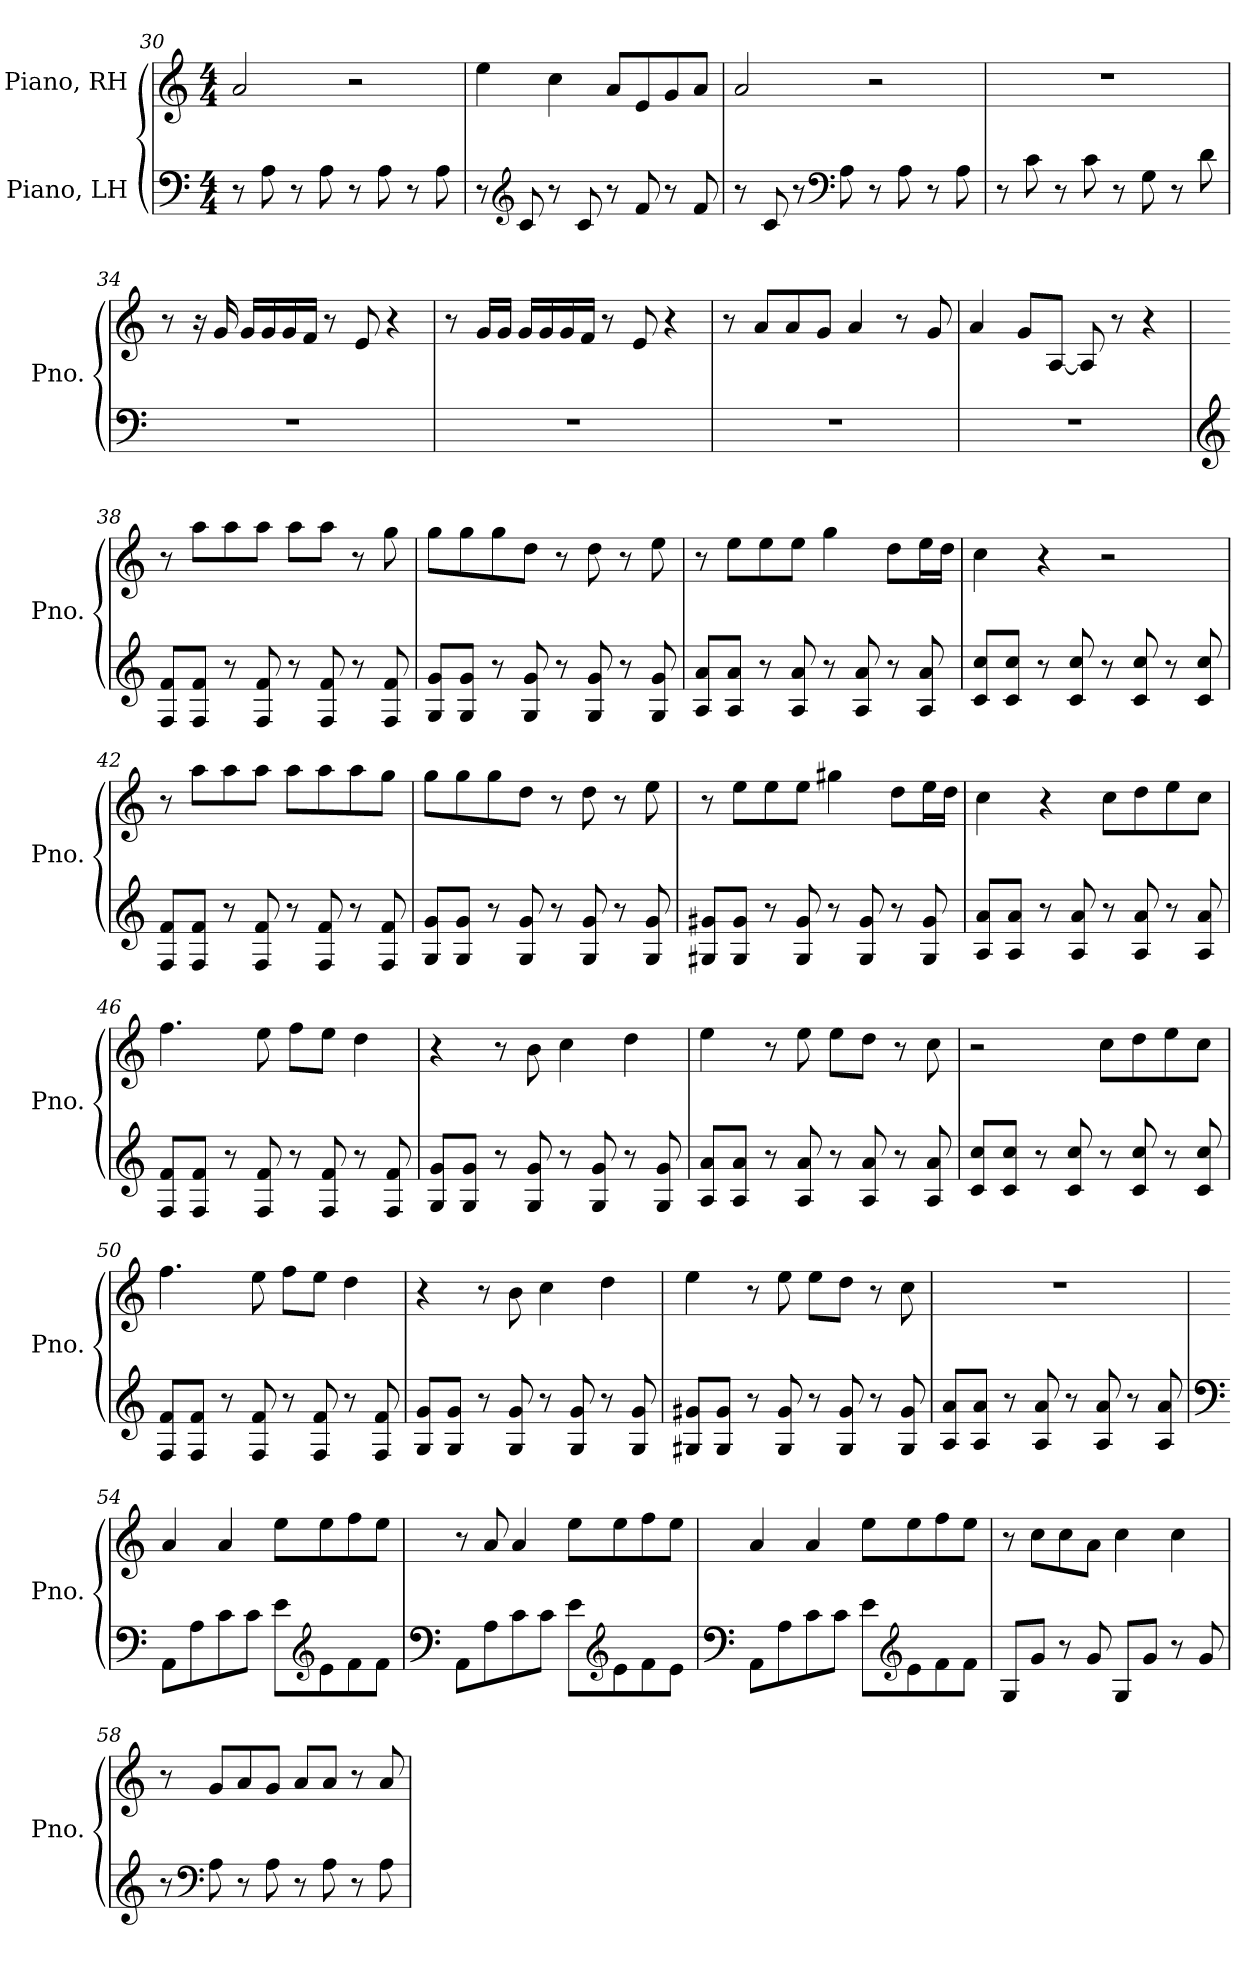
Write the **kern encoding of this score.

**kern	**kern
*part2	*part1
*staff2	*staff1
*I"Piano, LH	*I"Piano, RH
*I'Pno.	*I'Pno.
*clefF4	*clefG2
*k[]	*k[]
*M4/4	*M4/4
=30	=30
8r	2a/
8A\	.
8r	.
8A\	.
8r	2r
8A\	.
8r	.
8A\	.
=31	=31
8r	4ee\
*clefG2	*
8c/	.
8r	4cc\
8c/	.
8r	8a/L
8f/	8e/
8r	8g/
8f/	8a/J
=32	=32
8r	2a/
8c/	.
8r	.
*clefF4	*
8A\	.
8r	2r
8A\	.
8r	.
8A\	.
!!LO:LB:g=z
=33	=33
8r	1r
8c\	.
8r	.
8c\	.
8r	.
8G\	.
8r	.
8d\	.
=34	=34
1r	8r
.	16r
.	16g/
.	16g/LL
.	16g/
.	16g/
.	16f/JJ
.	8r
.	8e/
.	4r
=35	=35
1r	8r
.	16g/LL
.	16g/JJ
.	16g/LL
.	16g/
.	16g/
.	16f/JJ
.	8r
.	8e/
.	4r
=36	=36
1r	8r
.	8a/L
.	8a/
.	8g/J
.	4a/
.	8r
.	8g/
=37	=37
1r	4a/
.	8g/L
.	[8A/J
.	8A/]
.	8r
.	4r
!!LO:LB:g=z
=38	=38
*clefG2	*
8F/ 8f/L	8r
8F/ 8f/J	8aa\L
8r	8aa\
8F/ 8f/	8aa\J
8r	8aa\L
8F/ 8f/	8aa\J
8r	8r
8F/ 8f/	8gg\
=39	=39
8G/ 8g/L	8gg\L
8G/ 8g/J	8gg\
8r	8gg\
8G/ 8g/	8dd\J
8r	8r
8G/ 8g/	8dd\
8r	8r
8G/ 8g/	8ee\
=40	=40
8A/ 8a/L	8r
8A/ 8a/J	8ee\L
8r	8ee\
8A/ 8a/	8ee\J
8r	4gg\
8A/ 8a/	.
8r	8dd\L
8A/ 8a/	16ee\L
.	16dd\JJ
=41	=41
8c/ 8cc/L	4cc\
8c/ 8cc/J	.
8r	4r
8c/ 8cc/	.
8r	2r
8c/ 8cc/	.
8r	.
8c/ 8cc/	.
!!LO:LB:g=z
=42	=42
8F/ 8f/L	8r
8F/ 8f/J	8aa\L
8r	8aa\
8F/ 8f/	8aa\J
8r	8aa\L
8F/ 8f/	8aa\
8r	8aa\
8F/ 8f/	8gg\J
=43	=43
8G/ 8g/L	8gg\L
8G/ 8g/J	8gg\
8r	8gg\
8G/ 8g/	8dd\J
8r	8r
8G/ 8g/	8dd\
8r	8r
8G/ 8g/	8ee\
=44	=44
8G#X/ 8g#X/L	8r
8G#/ 8g#/J	8ee\L
8r	8ee\
8G#/ 8g#/	8ee\J
8r	4gg#X\
8G#/ 8g#/	.
8r	8dd\L
8G#/ 8g#/	16ee\L
.	16dd\JJ
=45	=45
8A/ 8a/L	4cc\
8A/ 8a/J	.
8r	4r
8A/ 8a/	.
8r	8cc\L
8A/ 8a/	8dd\
8r	8ee\
8A/ 8a/	8cc\J
!!LO:LB:g=z
=46	=46
8F/ 8f/L	4.ff\
8F/ 8f/J	.
8r	.
8F/ 8f/	8ee\
8r	8ff\L
8F/ 8f/	8ee\J
8r	4dd\
8F/ 8f/	.
=47	=47
8G/ 8g/L	4r
8G/ 8g/J	.
8r	8r
8G/ 8g/	8b\
8r	4cc\
8G/ 8g/	.
8r	4dd\
8G/ 8g/	.
=48	=48
8A/ 8a/L	4ee\
8A/ 8a/J	.
8r	8r
8A/ 8a/	8ee\
8r	8ee\L
8A/ 8a/	8dd\J
8r	8r
8A/ 8a/	8cc\
=49	=49
8c/ 8cc/L	2r
8c/ 8cc/J	.
8r	.
8c/ 8cc/	.
8r	8cc\L
8c/ 8cc/	8dd\
8r	8ee\
8c/ 8cc/	8cc\J
!!LO:LB:g=z
=50	=50
8F/ 8f/L	4.ff\
8F/ 8f/J	.
8r	.
8F/ 8f/	8ee\
8r	8ff\L
8F/ 8f/	8ee\J
8r	4dd\
8F/ 8f/	.
=51	=51
8G/ 8g/L	4r
8G/ 8g/J	.
8r	8r
8G/ 8g/	8b\
8r	4cc\
8G/ 8g/	.
8r	4dd\
8G/ 8g/	.
=52	=52
8G#X/ 8g#X/L	4ee\
8G#/ 8g#/J	.
8r	8r
8G#/ 8g#/	8ee\
8r	8ee\L
8G#/ 8g#/	8dd\J
8r	8r
8G#/ 8g#/	8cc\
=53	=53
8A/ 8a/L	1r
8A/ 8a/J	.
8r	.
8A/ 8a/	.
8r	.
8A/ 8a/	.
8r	.
8A/ 8a/	.
!!LO:PB:g=z
=54	=54
*clefF4	*
8AA\L	4a/
8A\	.
8c\	4a/
8c\J	.
8e\L	8ee\L
*clefG2	*
8e\	8ee\
8f\	8ff\
8f\J	8ee\J
=55	=55
*clefF4	*
8AA\L	8r
8A\	8a/
8c\	4a/
8c\J	.
8e\L	8ee\L
*clefG2	*
8e\	8ee\
8f\	8ff\
8e\J	8ee\J
=56	=56
*clefF4	*
8AA\L	4a/
8A\	.
8c\	4a/
8c\J	.
8e\L	8ee\L
*clefG2	*
8e\	8ee\
8f\	8ff\
8f\J	8ee\J
!!LO:LB:g=z
=57	=57
8G/L	8r
8g/J	8cc\L
8r	8cc\
8g/	8a\J
8G/L	4cc\
8g/J	.
8r	4cc\
8g/	.
=58	=58
8r	8r
*clefF4	*
8A\	8g/L
8r	8a/
8A\	8g/J
8r	8a/L
8A\	8a/J
8r	8r
8A\	8a/
=	=
*-	*-
